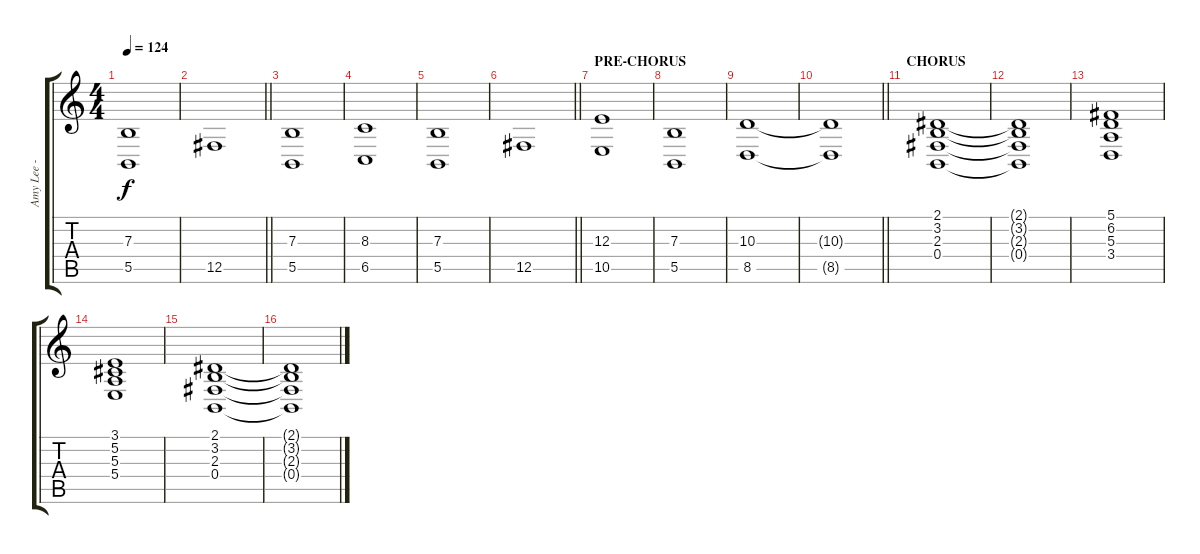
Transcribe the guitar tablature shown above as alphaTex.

\track ("Amy Lee - keyboards/effects" "Amy Lee - ") {instrument stringensemble2}
\staff {score tabs}
\tuning (Db4 Ab3 E3 B2 Gb2 B1) {hide}
\ts (4 4)
\tempo 124
\clef g2
\ks c
(7.3 5.5).1{dy f} |
\barLineRight lightlight
12.5.1 |
(7.3 5.5).1 |
(8.3 6.5).1 |
(7.3 5.5).1 |
\barLineRight lightlight
12.5.1 |
\section ("" "PRE-CHORUS")
(12.3 10.5).1 |
(7.3 5.5).1 |
(10.3 8.5).1 |
\barLineRight lightlight
(10.3{t} 8.5{t}).1 |
\section ("" "CHORUS")
(2.1 3.2 2.3 0.4).1 |
(2.1{t} 3.2{t} 2.3{t} 0.4{t}).1 |
(5.1 6.2 5.3 3.4).1 |
(3.1 5.2 5.3 5.4).1 |
(2.1 3.2 2.3 0.4).1 |
(2.1{t} 3.2{t} 2.3{t} 0.4{t}).1
